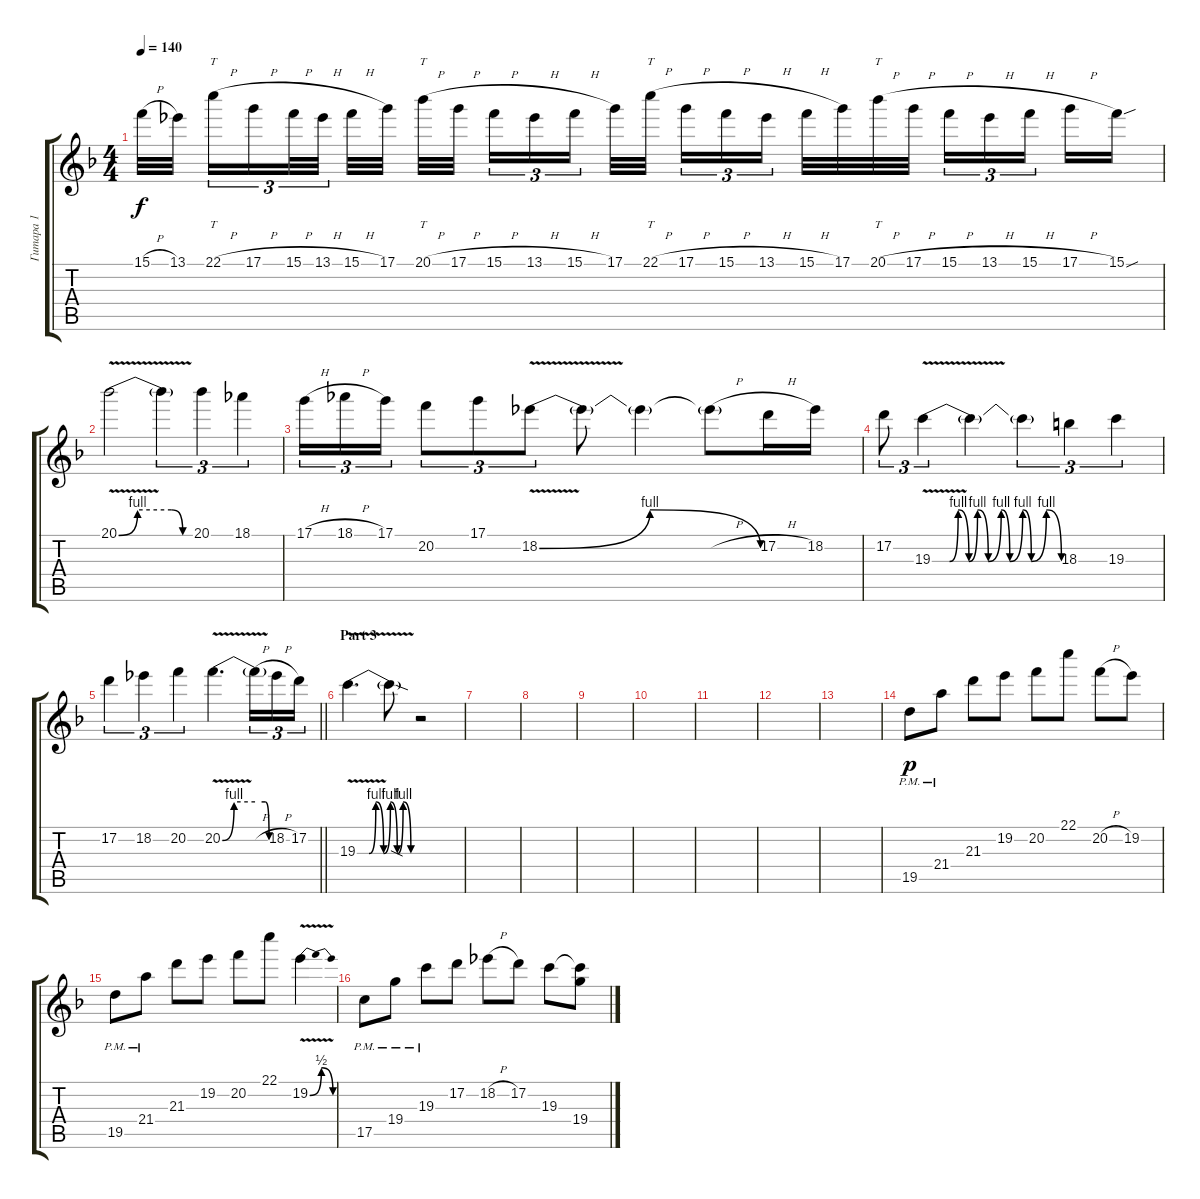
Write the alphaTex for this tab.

\track ("Гитара 1" "Гитара 1") {instrument distortionguitar}
\staff {score tabs}
\tuning (D4 A3 F3 C3 G2 D2) {hide}
\ts (4 4)
\tempo 140
\clef g2
\ks dminor
15.1{h}.32{dy f} 13.1.32{beam splitsecondary} 22.1{h}.16{tt tu (3 2)} 17.1{h}.16{tu (3 2)} 15.1{h}.32{tu (3 2)} 13.1{h}.32{tu (3 2) beam splitsecondary} 15.1{h}.32 17.1.32 20.1{h}.32{tt} 17.1{h}.32{beam splitsecondary} 15.1{h}.16{tu (3 2)} 13.1{h}.16{tu (3 2)} 15.1{h}.16{tu (3 2) beam splitsecondary} 17.1.32 22.1{h}.32{tt} 17.1{h}.16{tu (3 2)} 15.1{h}.16{tu (3 2)} 13.1{h}.16{tu (3 2) beam splitsecondary} 15.1{h}.32 17.1.32 20.1{h}.32{tt} 17.1{h}.32 15.1{h}.16{tu (3 2)} 13.1{h}.16{tu (3 2)} 15.1{h}.16{tu (3 2) beam splitsecondary} 17.1{h}.16 15.1{sou}.16 |
20.1{be (custom 0 0 15 4 42 4 51 0 60 0) v}.2 20.1{t}.4{tu (3 2)} 20.1.4{tu (3 2)} 18.1.4{tu (3 2)} |
17.1{h}.16{tu (3 2)} 18.1{h}.16{tu (3 2)} 17.1.16{tu (3 2)} 20.2.8{tu (3 2)} 17.1.8{tu (3 2)} 18.2{be (bendrelease 0 0 15 4 29 4 60 0) v}.8{tu (3 2)} 18.2{t}.8 18.2{t}.4 18.2{h t}.8 17.2{h}.16 18.2.16 |
17.2.8{tu (3 2)} 19.3{be (custom 0 0 8 0 12 4 17 0 21 4 26 0 32 4 36 0 42 4 46 0 53 4 60 0) v}.4{tu (3 2)} 19.3{t}.4 19.3{t}.4{tu (3 2)} 18.3.4{tu (3 2)} 19.3.4{tu (3 2)} |
\barLineRight lightlight
17.2.4{tu (3 2)} 18.2.4{tu (3 2)} 20.2.4{tu (3 2)} 20.2{be (custom 0 0 15 4 42 4 55 4 60 0) v}.4{d} 20.2{h t}.16{tu (3 2)} 18.2{h}.16{tu (3 2)} 17.2.16{tu (3 2)} |
\section ("" "Part 3")
19.3{be (custom 0 0 12 0 19 4 27 0 34 4 41 0 47 4 55 0 60 0) v}.4{d} 19.3{sod t}.8 r.2 |
|
|
|
|
|
|
|
19.5{pm}.8{dy p} 21.4{pm}.8 21.3.8 19.2.8 20.2.8 22.1.8 20.2{h}.8 19.2.8 |
19.5{pm}.8 21.4{pm}.8 21.3.8 19.2.8 20.2.8 22.1.8 19.2{be (bendrelease 0 0 15 2 40 2 60 0) v}.4 |
17.5{pm}.8 19.4{pm}.8 19.3{pm}.8 17.2.8 18.2{h}.8 17.2.8 19.3.8 (19.3{t} 19.4).8
